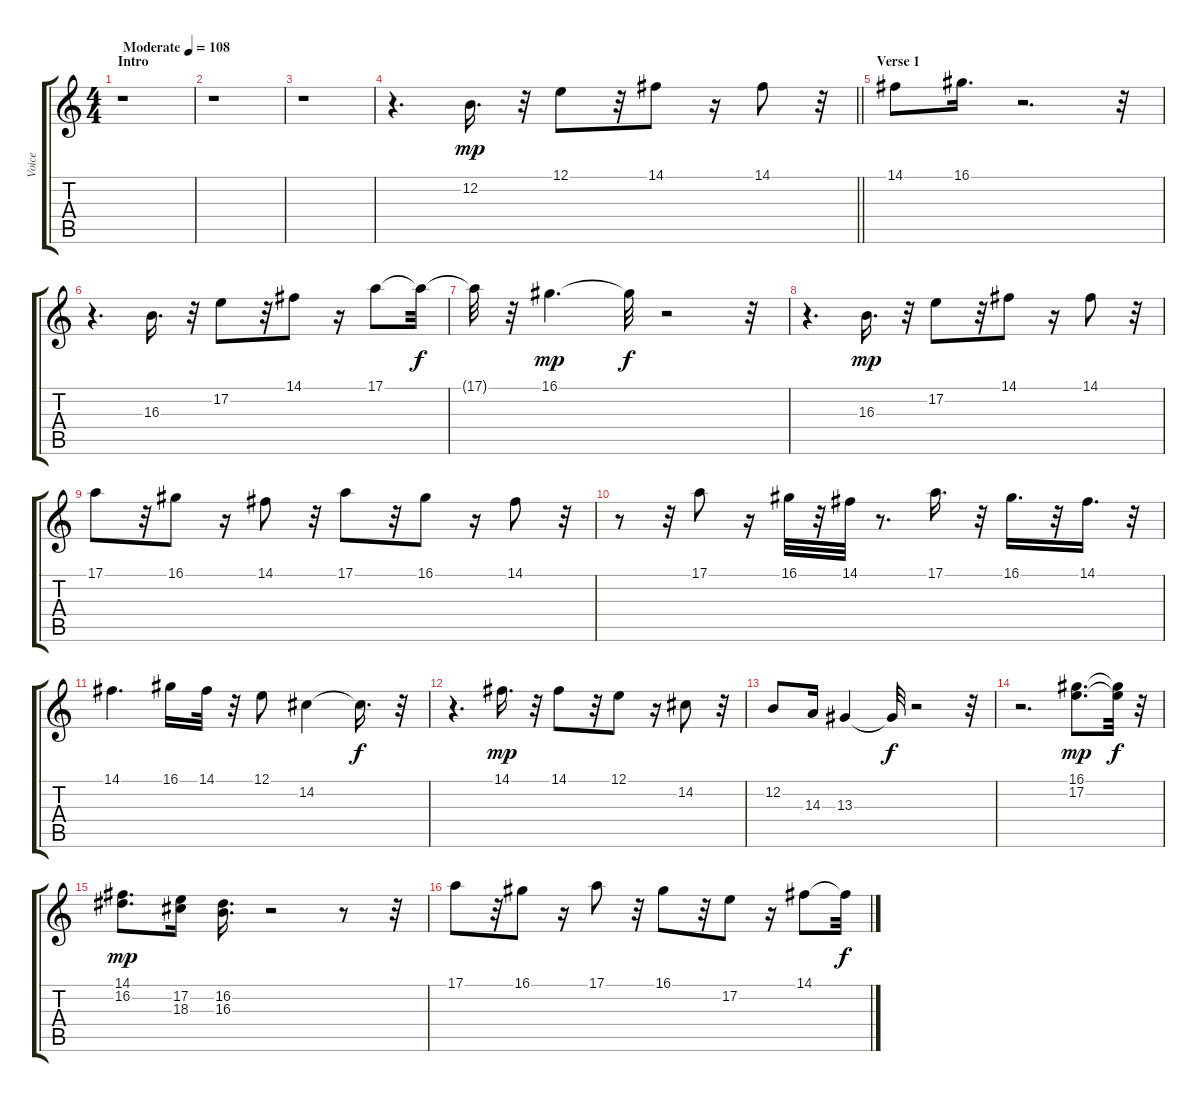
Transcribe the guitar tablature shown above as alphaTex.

\track ("Voice " "Voice ") {instrument flute}
\staff {score tabs}
\tuning (E4 B3 G3 D3 A2 E2) {hide}
\ts (4 4)
\section ("" "Intro")
\tempo (108 "Moderate")
\clef g2
\ks c
r.1{dy mp instrument flute} |
r.1 |
r.1 |
\barLineRight lightlight
r.4{d} 12.2.16{d} r.32 12.1.8 r.32 14.1.8 r.16 14.1.8 r.32 |
\section ("" "Verse 1")
14.1.8 16.1.16{d} r.2{d} r.32 |
r.4{d} 16.3.16{d} r.32 17.2.8 r.32 14.1.8 r.16 17.1.8 17.1{t}.32{dy f} |
17.1{t}.32 r.32 16.1.4{d dy mp} 16.1{t}.32{dy f} r.2 r.32 |
r.4{d} 16.3.16{d dy mp} r.32 17.2.8 r.32 14.1.8 r.16 14.1.8 r.32 |
17.1.8 r.32 16.1.8 r.16 14.1.8 r.32 17.1.8 r.32 16.1.8 r.16 14.1.8 r.32 |
r.8 r.32 17.1.8 r.16 16.1.32 r.32 14.1.32 r.8{d} 17.1.16{d} r.32 16.1.16{d} r.32 14.1.16{d} r.32 |
14.1.4{d} 16.1.16 14.1.32 r.32 12.1.8 14.2.4 14.2{t}.16{d dy f} r.32 |
r.4{d} 14.1.16{d dy mp} r.32 14.1.8 r.32 12.1.8 r.16 14.2.8 r.32 |
12.2.8 14.3.16 13.3.4 13.3{t}.32{dy f} r.2 r.32 |
r.2{d} (16.1 17.2).8{d dy mp} (16.1{t} 17.2{t}).32{dy f} r.32 |
(14.1 16.2).8{d dy mp} (17.2 18.3).16 (16.2 16.3).16{d} r.2 r.8 r.32 |
17.1.8 r.32 16.1.8 r.16 17.1.8 r.32 16.1.8 r.32 17.2.8 r.16 14.1.8 14.1{t}.32{dy f}
